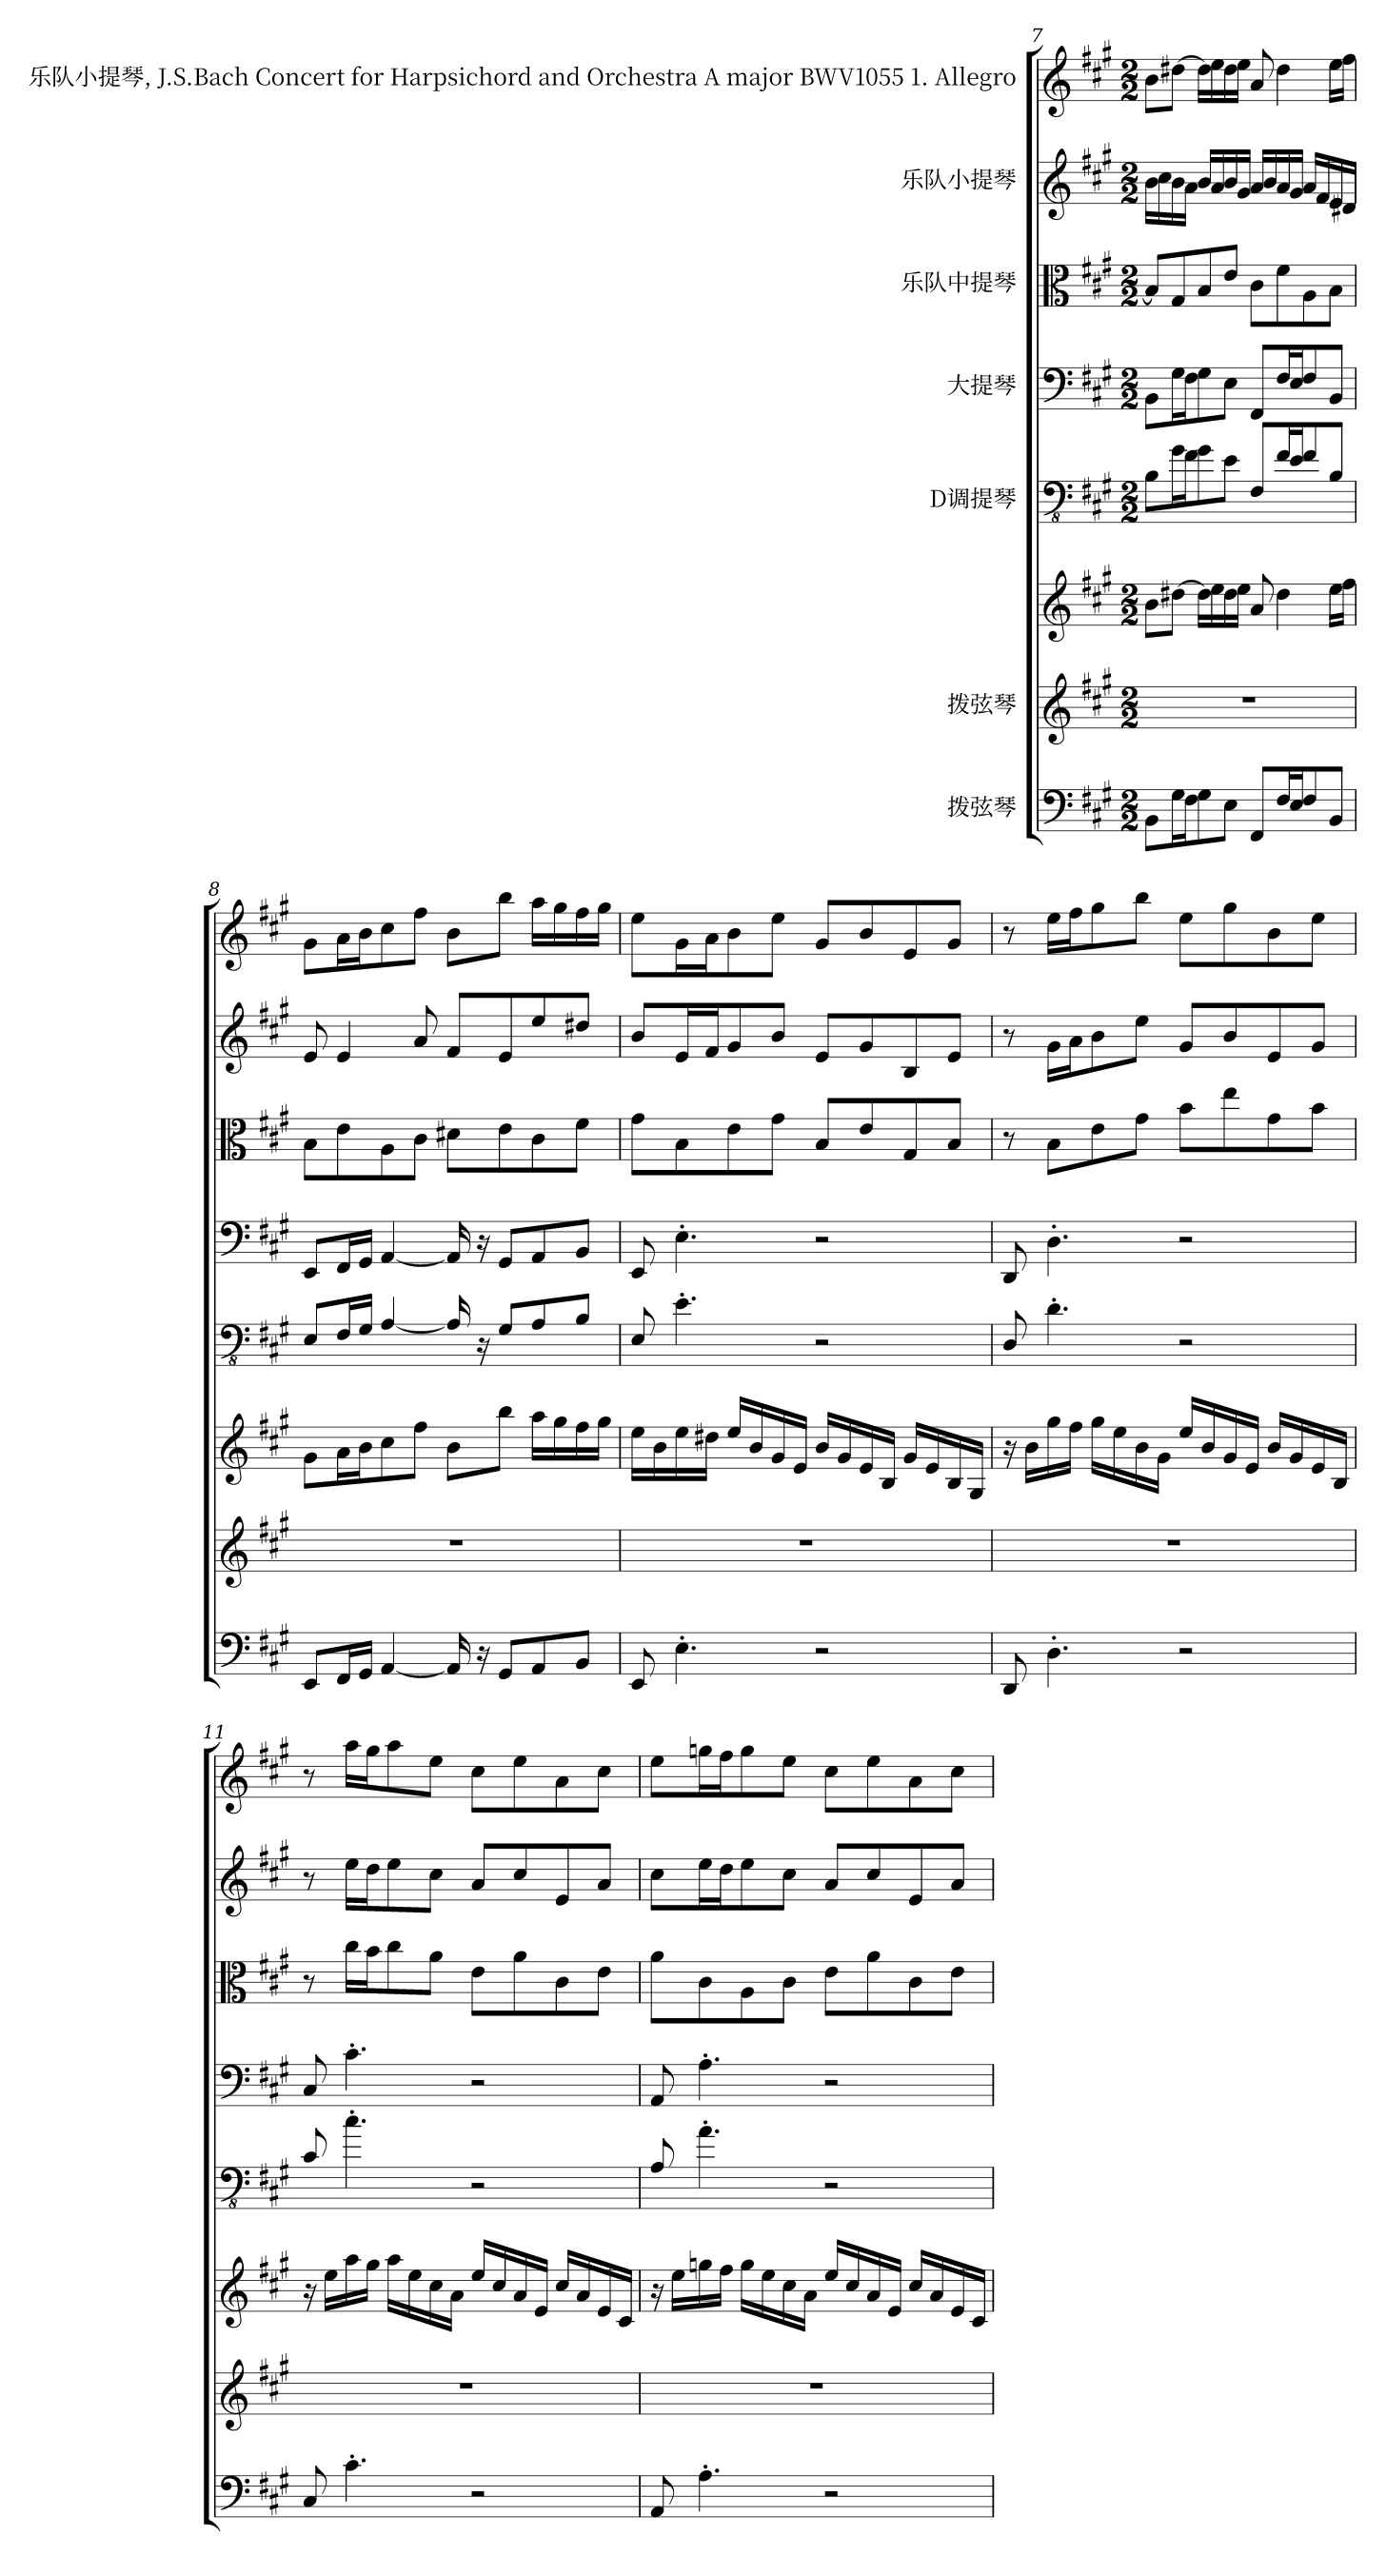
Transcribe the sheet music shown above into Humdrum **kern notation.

**kern	**kern	**kern	**kern	**kern	**kern	**kern	**kern
*part7	*part6	*part6	*part5	*part4	*part3	*part2	*part1
*staff8	*staff7	*staff6	*staff5	*staff4	*staff3	*staff2	*staff1
*I"拨弦琴	*I"拨弦琴	*	*I"D调提琴	*I"大提琴	*I"乐队中提琴	*I"乐队小提琴	*I"乐队小提琴, J.S.Bach Concert for Harpsichord and Orchestra A major BWV1055 1. Allegro
*clefF4	*clefG2	*clefG2	*clefFv4	*clefF4	*clefC3	*clefG2	*clefG2
*	*	*	*ITrd7c12	*	*	*	*
*k[f#c#g#]	*k[f#c#g#]	*k[f#c#g#]	*k[f#c#g#]	*k[f#c#g#]	*k[f#c#g#]	*k[f#c#g#]	*k[f#c#g#]
*M2/2	*M2/2	*M2/2	*M2/2	*M2/2	*M2/2	*M2/2	*M2/2
=7	=7	=7	=7	=7	=7	=7	=7
8BB\L	1r	8b\L	8BBB\L	8BB\L	8B/L]	16b\LL	8b\L
.	.	.	.	.	.	16cc#\	.
16G#\L	.	[8dd#X\J	16GG#\L	16G#\L	8G#/	16b\	[8dd#X\J
16F#\J	.	.	16FF#\J	16F#\J	.	16a\JJ	.
8G#\	.	16dd#\LL]	8GG#\	8G#\	8B/	16b/LL	16dd#\LL]
.	.	16ee\	.	.	.	16a/	16ee\
8E\J	.	16dd#\	8EE\J	8E\J	8e/J	16b/	16dd#\
.	.	16ee\JJ	.	.	.	16g#/JJ	16ee\JJ
8FF#/L	.	8a/	8FFF#/L	8FF#/L	8c#\L	16a/LL	8a/
.	.	.	.	.	.	16b/	.
16F#/L	.	4dd#\	16FF#/L	16F#/L	8f#\	16a/	4dd#\
16E/J	.	.	16EE/J	16E/J	.	16g#/JJ	.
8F#/	.	.	8FF#/	8F#/	8A\	16a/LL	.
.	.	.	.	.	.	16f#/	.
8BB/J	.	16ee\LL	8BBB/J	8BB/J	8B\J	16e/	16ee\LL
.	.	16ff#\JJ	.	.	.	16d#X/JJ	16ff#\JJ
!!LO:PB:g=z
=8	=8	=8	=8	=8	=8	=8	=8
8EE/L	1r	8g#\L	8EEE/L	8EE/L	8B\L	8e/	8g#\L
16FF#/L	.	16a\L	16FFF#/L	16FF#/L	8e\	4e/	16a\L
16GG#/JJ	.	16b\J	16GGG#/JJ	16GG#/JJ	.	.	16b\J
[4AA/	.	8cc#\	[4AAA/	[4AA/	8A\	.	8cc#\
.	.	8ff#\J	.	.	8c#\J	8a/	8ff#\J
16AA/]	.	8b\L	16AAA/]	16AA/]	8d#X\L	8f#/L	8b\L
16r	.	.	16r	16r	.	.	.
8GG#/L	.	8bb\J	8GGG#/L	8GG#/L	8e\	8e/	8bb\J
8AA/	.	16aa\LL	8AAA/	8AA/	8c#\	8ee/	16aa\LL
.	.	16gg#\	.	.	.	.	16gg#\
8BB/J	.	16ff#\	8BBB/J	8BB/J	8f#\J	8dd#X/J	16ff#\
.	.	16gg#\JJ	.	.	.	.	16gg#\JJ
=9	=9	=9	=9	=9	=9	=9	=9
8EE/	1r	16ee\LL	8EEE/	8EE/	8g#\L	8b/L	8ee\L
.	.	16b\	.	.	.	.	.
4.E'\	.	16ee\	4.EE'\	4.E'\	8B\	16e/L	16g#\L
.	.	16dd#X\JJ	.	.	.	16f#/J	16a\J
.	.	16ee/LL	.	.	8e\	8g#/	8b\
.	.	16b/	.	.	.	.	.
.	.	16g#/	.	.	8g#\J	8b/J	8ee\J
.	.	16e/JJ	.	.	.	.	.
2r	.	16b/LL	2r	2r	8B/L	8e/L	8g#/L
.	.	16g#/	.	.	.	.	.
.	.	16e/	.	.	8e/	8g#/	8b/
.	.	16B/JJ	.	.	.	.	.
.	.	16g#/LL	.	.	8G#/	8B/	8e/
.	.	16e/	.	.	.	.	.
.	.	16B/	.	.	8B/J	8e/J	8g#/J
.	.	16G#/JJ	.	.	.	.	.
!!LO:PB:g=z
=10	=10	=10	=10	=10	=10	=10	=10
8DD/	1r	16r	8DDD/	8DD/	8r	8r	8r
.	.	16b\LL	.	.	.	.	.
4.D'\	.	16gg#\	4.DD'\	4.D'\	8B\L	16g#\LL	16ee\LL
.	.	16ff#\JJ	.	.	.	16a\J	16ff#\J
.	.	16gg#\LL	.	.	8e\	8b\	8gg#\
.	.	16ee\	.	.	.	.	.
.	.	16b\	.	.	8g#\J	8ee\J	8bb\J
.	.	16g#\JJ	.	.	.	.	.
2r	.	16ee/LL	2r	2r	8b\L	8g#/L	8ee\L
.	.	16b/	.	.	.	.	.
.	.	16g#/	.	.	8ee\	8b/	8gg#\
.	.	16e/JJ	.	.	.	.	.
.	.	16b/LL	.	.	8g#\	8e/	8b\
.	.	16g#/	.	.	.	.	.
.	.	16e/	.	.	8b\J	8g#/J	8ee\J
.	.	16B/JJ	.	.	.	.	.
=11	=11	=11	=11	=11	=11	=11	=11
8C#/	1r	16r	8CC#/	8C#/	8r	8r	8r
.	.	16ee\LL	.	.	.	.	.
4.c#'\	.	16aa\	4.C#'\	4.c#'\	16cc#\LL	16ee\LL	16aa\LL
.	.	16gg#\JJ	.	.	16b\J	16dd\J	16gg#\J
.	.	16aa\LL	.	.	8cc#\	8ee\	8aa\
.	.	16ee\	.	.	.	.	.
.	.	16cc#\	.	.	8a\J	8cc#\J	8ee\J
.	.	16a\JJ	.	.	.	.	.
2r	.	16ee/LL	2r	2r	8e\L	8a/L	8cc#\L
.	.	16cc#/	.	.	.	.	.
.	.	16a/	.	.	8a\	8cc#/	8ee\
.	.	16e/JJ	.	.	.	.	.
.	.	16cc#/LL	.	.	8c#\	8e/	8a\
.	.	16a/	.	.	.	.	.
.	.	16e/	.	.	8e\J	8a/J	8cc#\J
.	.	16c#/JJ	.	.	.	.	.
!!LO:PB:g=z
=12	=12	=12	=12	=12	=12	=12	=12
8AA/	1r	16r	8AAA/	8AA/	8a\L	8cc#\L	8ee\L
.	.	16ee\LL	.	.	.	.	.
4.A'\	.	16ggn\	4.AA'\	4.A'\	8c#\	16ee\L	16ggn\L
.	.	16ff#\JJ	.	.	.	16dd\J	16ff#\J
.	.	16gg\LL	.	.	8A\	8ee\	8gg\
.	.	16ee\	.	.	.	.	.
.	.	16cc#\	.	.	8c#\J	8cc#\J	8ee\J
.	.	16a\JJ	.	.	.	.	.
2r	.	16ee/LL	2r	2r	8e\L	8a/L	8cc#\L
.	.	16cc#/	.	.	.	.	.
.	.	16a/	.	.	8a\	8cc#/	8ee\
.	.	16e/JJ	.	.	.	.	.
.	.	16cc#/LL	.	.	8c#\	8e/	8a\
.	.	16a/	.	.	.	.	.
.	.	16e/	.	.	8e\J	8a/J	8cc#\J
.	.	16c#/JJ	.	.	.	.	.
=	=	=	=	=	=	=	=
*-	*-	*-	*-	*-	*-	*-	*-
